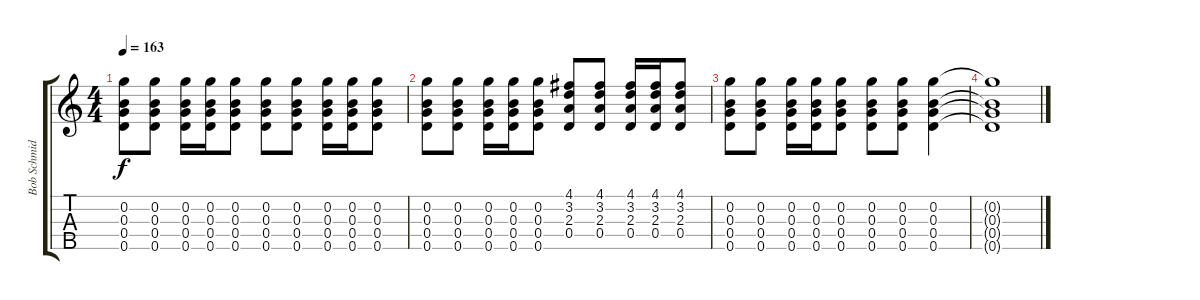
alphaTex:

\track ("Bob Schmidt" "Bob Schmid") {instrument banjo}
\staff {score tabs}
\tuning (D4 B3 G3 D3 G4) {hide}
\displaytranspose 12
\ts (4 4)
\tempo 163
\clef g2
\ks c
(0.2 0.3 0.4 0.5).8{dy f} (0.2 0.3 0.4 0.5).8 (0.2 0.3 0.4 0.5).16 (0.2 0.3 0.4 0.5).16 (0.2 0.3 0.4 0.5).8 (0.2 0.3 0.4 0.5).8 (0.2 0.3 0.4 0.5).8 (0.2 0.3 0.4 0.5).16 (0.2 0.3 0.4 0.5).16 (0.2 0.3 0.4 0.5).8 |
(0.2 0.3 0.4 0.5).8 (0.2 0.3 0.4 0.5).8 (0.2 0.3 0.4 0.5).16 (0.2 0.3 0.4 0.5).16 (0.2 0.3 0.4 0.5).8 (4.1 3.2 2.3 0.4).8 (4.1 3.2 2.3 0.4).8 (4.1 3.2 2.3 0.4).16 (4.1 3.2 2.3 0.4).16 (4.1 3.2 2.3 0.4).8 |
(0.2 0.3 0.4 0.5).8 (0.2 0.3 0.4 0.5).8 (0.2 0.3 0.4 0.5).16 (0.2 0.3 0.4 0.5).16 (0.2 0.3 0.4 0.5).8 (0.2 0.3 0.4 0.5).8 (0.2 0.3 0.4 0.5).8 (0.2 0.3 0.4 0.5).4 |
(0.2{t} 0.3{t} 0.4{t} 0.5{t}).1
